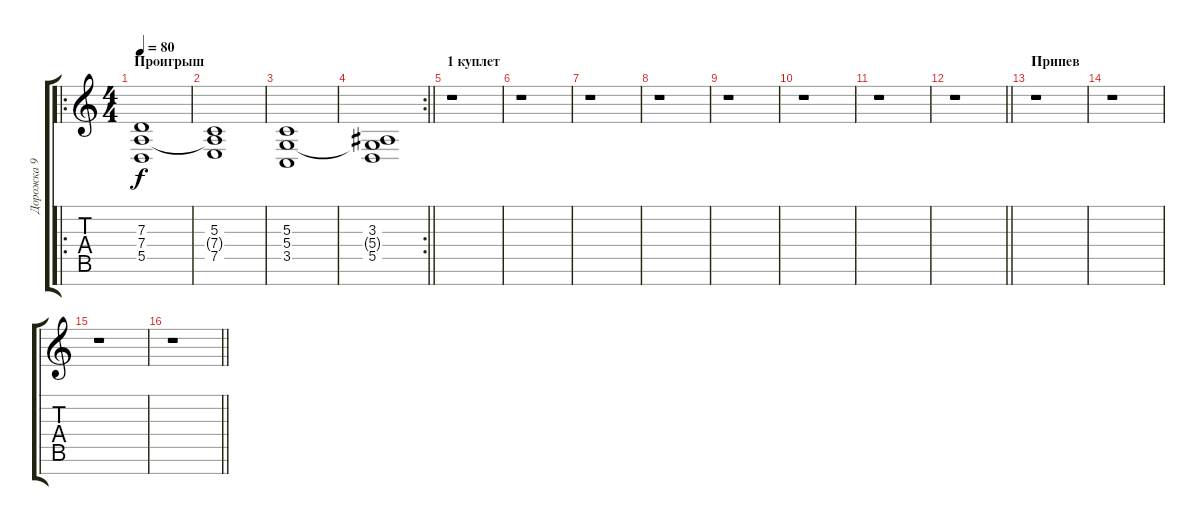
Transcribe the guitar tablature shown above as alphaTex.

\track ("Дорожка 9" "Дорожка 9") {instrument choiraahs}
\staff {score tabs}
\tuning (E4 B3 G3 D3 A2 E2 B1) {hide}
\ro
\ts (4 4)
\section ("" "Проигрыш")
\tempo 80
\clef g2
\ks c
(7.3 7.4 5.5).1{dy f} |
(5.3 7.4{t} 7.5).1 |
(5.3 5.4 3.5).1 |
\rc 2
\barLineRight lightlight
(3.3 5.4{t} 5.5).1 |
\section ("" "1 куплет")
r.1 |
r.1 |
r.1 |
r.1 |
r.1 |
r.1 |
r.1 |
\barLineRight lightlight
r.1 |
\section ("" "Припев")
r.1 |
r.1 |
r.1 |
\barLineRight lightlight
r.1
